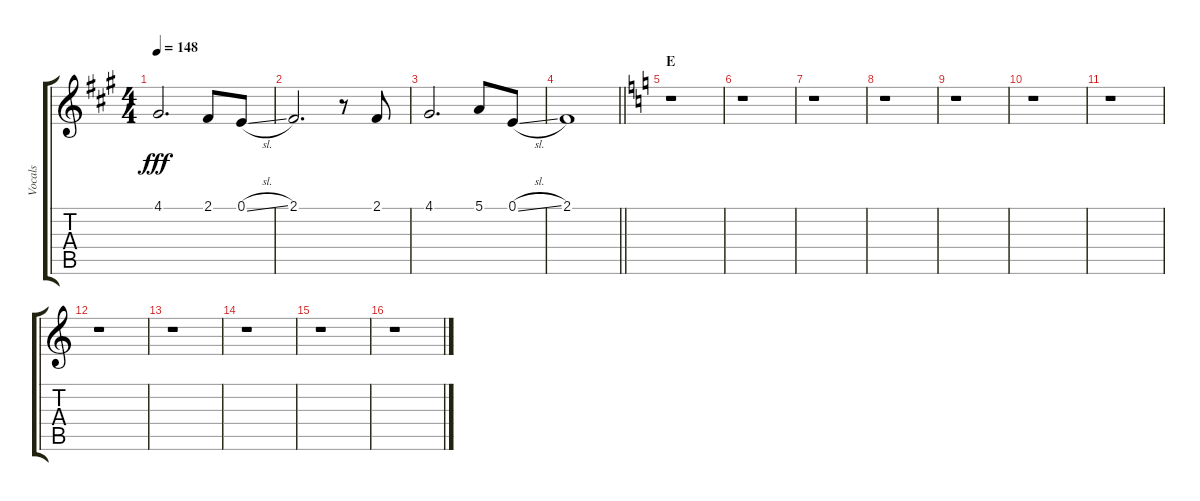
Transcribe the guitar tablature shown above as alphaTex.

\track ("Vocals" "Vocals") {instrument voiceoohs}
\staff {score tabs}
\tuning (E4 B3 G3 D3 A2 E2) {hide}
\ts (4 4)
\tempo 148
\clef g2
\ks a
4.1.2{d dy fff} 2.1.8 0.1{sl}.8 |
2.1.2{d} r.8 2.1.8 |
4.1.2{d} 5.1.8 0.1{sl}.8 |
\barLineRight lightlight
2.1.1 |
\section ("" "E")
\ks c
r.1 |
r.1 |
r.1 |
r.1 |
r.1 |
r.1 |
r.1 |
r.1 |
r.1 |
r.1 |
r.1 |
r.1
